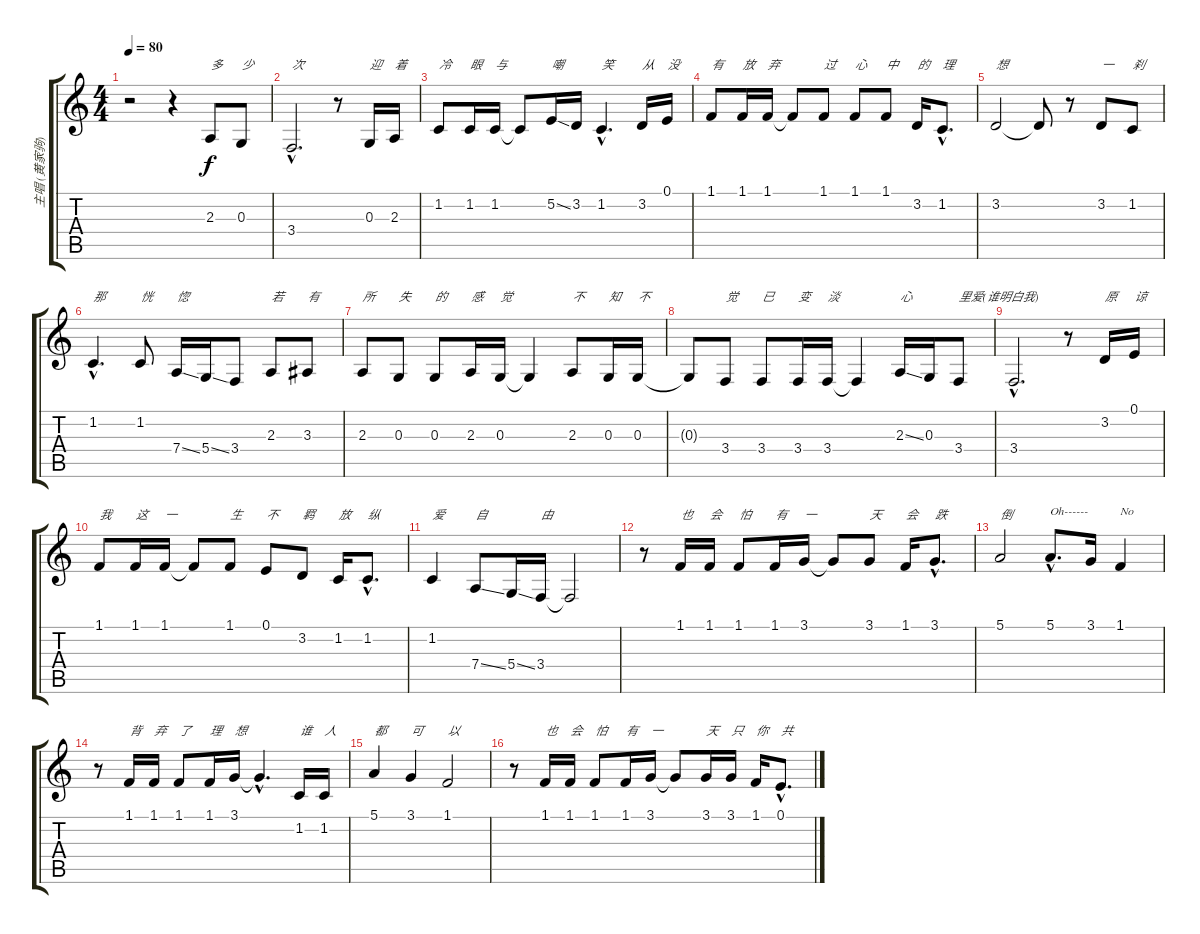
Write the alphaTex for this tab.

\track ("主唱 (黄家驹)" "主唱 (黄家驹)") {instrument voiceoohs}
\staff {score tabs}
\tuning (E4 B3 G3 D3 A2 E2) {hide}
\ts (4 4)
\tempo 80
\clef g2
\ks c
r.2{dy f} r.4 2.3.8{txt "多"} 0.3.8{txt "少"} |
3.4{hac}.2{d txt "次"} r.8 0.3.16{txt "迎"} 2.3.16{txt "着"} |
1.2.8{txt "冷"} 1.2.16{txt "眼"} 1.2.16{txt "与"} 1.2{t}.8 5.2{ss}.16{txt "嘲"} 3.2.16 1.2{hac}.4{d txt "笑"} 3.2.16{txt "从"} 0.1.16{txt "没"} |
1.1.8{txt "有"} 1.1.16{txt "放"} 1.1.16{txt "弃"} 1.1{t}.8 1.1.8{txt "过"} 1.1.8{txt "心"} 1.1.8{txt "中"} 3.2.16{txt "的"} 1.2{hac}.8{d txt "理"} |
3.2.2{txt "想"} 3.2{t}.8 r.8 3.2.8{txt "一"} 1.2.8{txt "刹"} |
1.2{hac}.4{d txt "那"} 1.2.8{txt "恍"} 7.4{ss}.16{txt "惚"} 5.4{ss}.16 3.4.8 2.3.8{txt "若"} 3.3.8{txt "有"} |
2.3.8{txt "所"} 0.3.8{txt "失"} 0.3.8{txt "的"} 2.3.16{txt "感"} 0.3.16{txt "觉"} 0.3{t}.4 2.3.8{txt "不"} 0.3.16{txt "知"} 0.3.16{txt "不"} |
0.3{t}.8 3.4.8{txt "觉"} 3.4.8{txt "已"} 3.4.16{txt "变"} 3.4.16{txt "淡"} 3.4{t}.4 2.3{ss}.16{txt "心"} 0.3.16 3.4.8{txt "里爱(谁明白我)"} |
3.4{hac}.2{d txt " "} r.8 3.2.16{txt "原"} 0.1.16{txt "谅"} |
1.1.8{txt "我"} 1.1.16{txt "这"} 1.1.16{txt "一"} 1.1{t}.8 1.1.8{txt "生"} 0.1.8{txt "不"} 3.2.8{txt "羁"} 1.2.16{txt "放"} 1.2{hac}.8{d txt "纵"} |
1.2.4{txt "爱"} 7.4{ss}.8{txt "自"} 5.4{ss}.16 3.4.16{txt "由"} 3.4{t}.2 |
r.8 1.1.16{txt "也"} 1.1.16{txt "会"} 1.1.8{txt "怕"} 1.1.16{txt "有"} 3.1.16{txt "一"} 3.1{t}.8 3.1.8{txt "天"} 1.1.16{txt "会"} 3.1{hac}.8{d txt "跌"} |
5.1.2{txt "倒"} 5.1{hac}.8{d txt "Oh------"} 3.1.16 1.1.4{txt "No"} |
r.8 1.1.16{txt "背"} 1.1.16{txt "弃"} 1.1.8{txt "了"} 1.1.16{txt "理"} 3.1.16{txt "想"} 3.1{hac t}.4{d} 1.2.16{txt "谁"} 1.2.16{txt "人"} |
5.1.4{txt "都"} 3.1.4{txt "可"} 1.1.2{txt "以"} |
r.8 1.1.16{txt "也"} 1.1.16{txt "会"} 1.1.8{txt "怕"} 1.1.16{txt "有"} 3.1.16{txt "一"} 3.1{t}.8 3.1.16{txt "天"} 3.1.16{txt "只"} 1.1.16{txt "你"} 0.1{hac}.8{d txt "共"}
